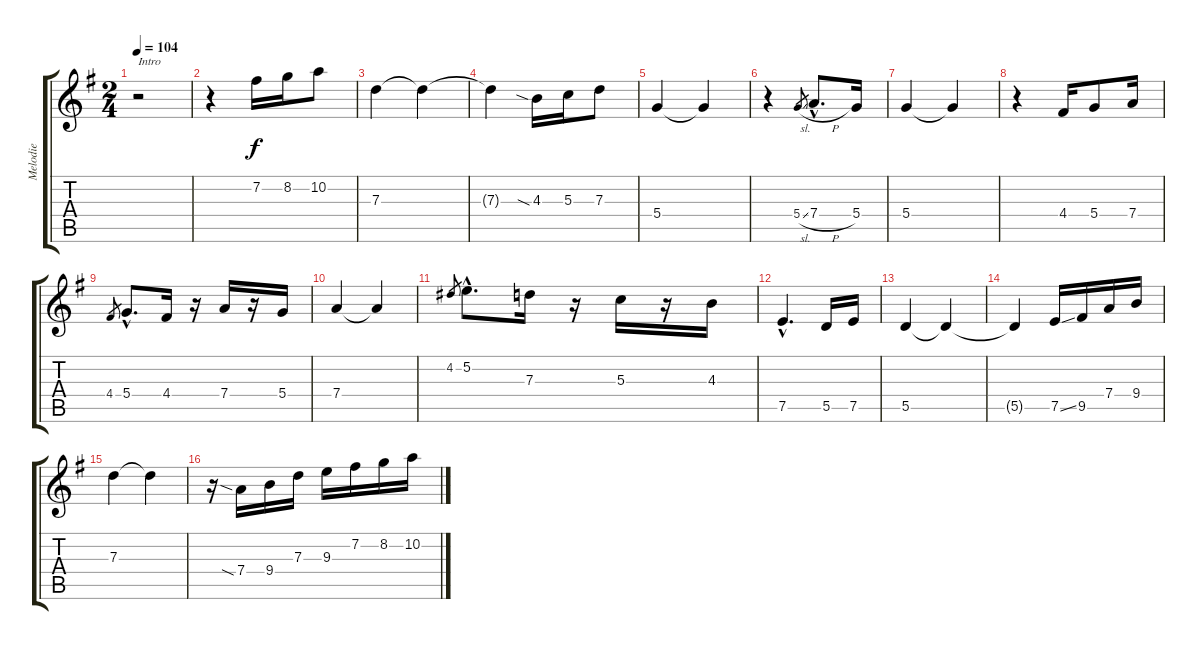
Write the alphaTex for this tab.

\track ("Melodie" "Melodie") {instrument acousticguitarnylon}
\staff {score tabs}
\tuning (E4 B3 G3 D3 A2 E2) {hide}
\ts (2 4)
\tempo 104
\clef g2
\ks g
r.2{txt "Intro" dy f instrument acousticguitarnylon} |
r.4 7.2.16 8.2.16 10.2.8 |
7.3.4 7.3{t}.4 |
7.3{t}.4 4.3{sia}.16 5.3.16 7.3.8 |
5.4.4 5.4{t}.4 |
r.4 5.4{sl}.8{gr} 7.4{h hac}.8{d} 5.4.16 |
5.4.4 5.4{t}.4 |
r.4 4.4.16 5.4.8 7.4.16 |
4.4.8{gr} 5.4{hac}.8{d} 4.4.16 r.16 7.4.16 r.16 5.4.16 |
7.4.4 7.4{t}.4 |
4.2.8{gr} 5.2{hac}.8{d} 7.3.16 r.16 5.3.16 r.16 4.3.16 |
7.5{hac}.4{d} 5.5.16 7.5.16 |
5.5.4 5.5{t}.4 |
5.5{t}.4 7.5{ss}.16 9.5.16 7.4.16 9.4.16 |
7.3.4 7.3{t}.4 |
r.16 7.4{sia}.16 9.4.16 7.3.16 9.3.16 7.2.16 8.2.16 10.2.16
